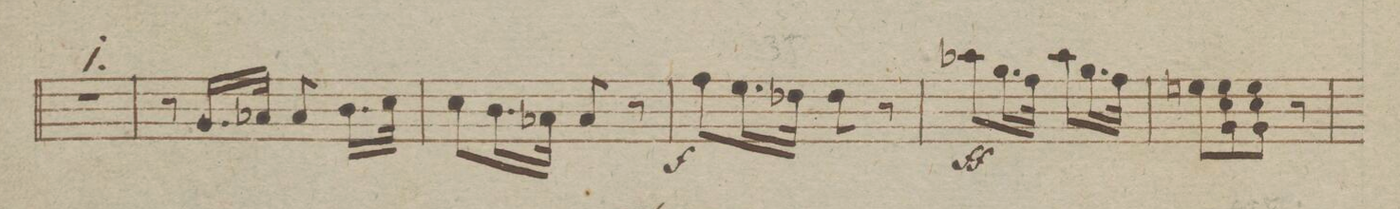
**kern	**dynam
*I"Violino Secondo	*
*clefG2	*
*k[b-e-]	*
*M2/4	*
2r	.
=32	=32
8r	.
16.g/LL	.
32a-X/JJk	.
8a-/	.
16.b-\LL	.
32cc\JJk	.
=33	=33
8cc\L	.
16.b-\L	.
32a-X\JJk	.
8a-/	.
8r	.
=34	=34
8ff\L	f
16.ee-\L	.
32dd-X\JJk	.
8dd-\	.
8r	.
=35	=35
8aa-X\L	ff
16.gg\L	.
32ff\JJk	.
8aa-\L	.
16.gg\L	.
32ff\JJk	.
=36	=36
8een\L	.
8g\ 8cc 8ee	.
8g\J 8cc 8ee	.
8r	.
=37	=37
*-	*-
